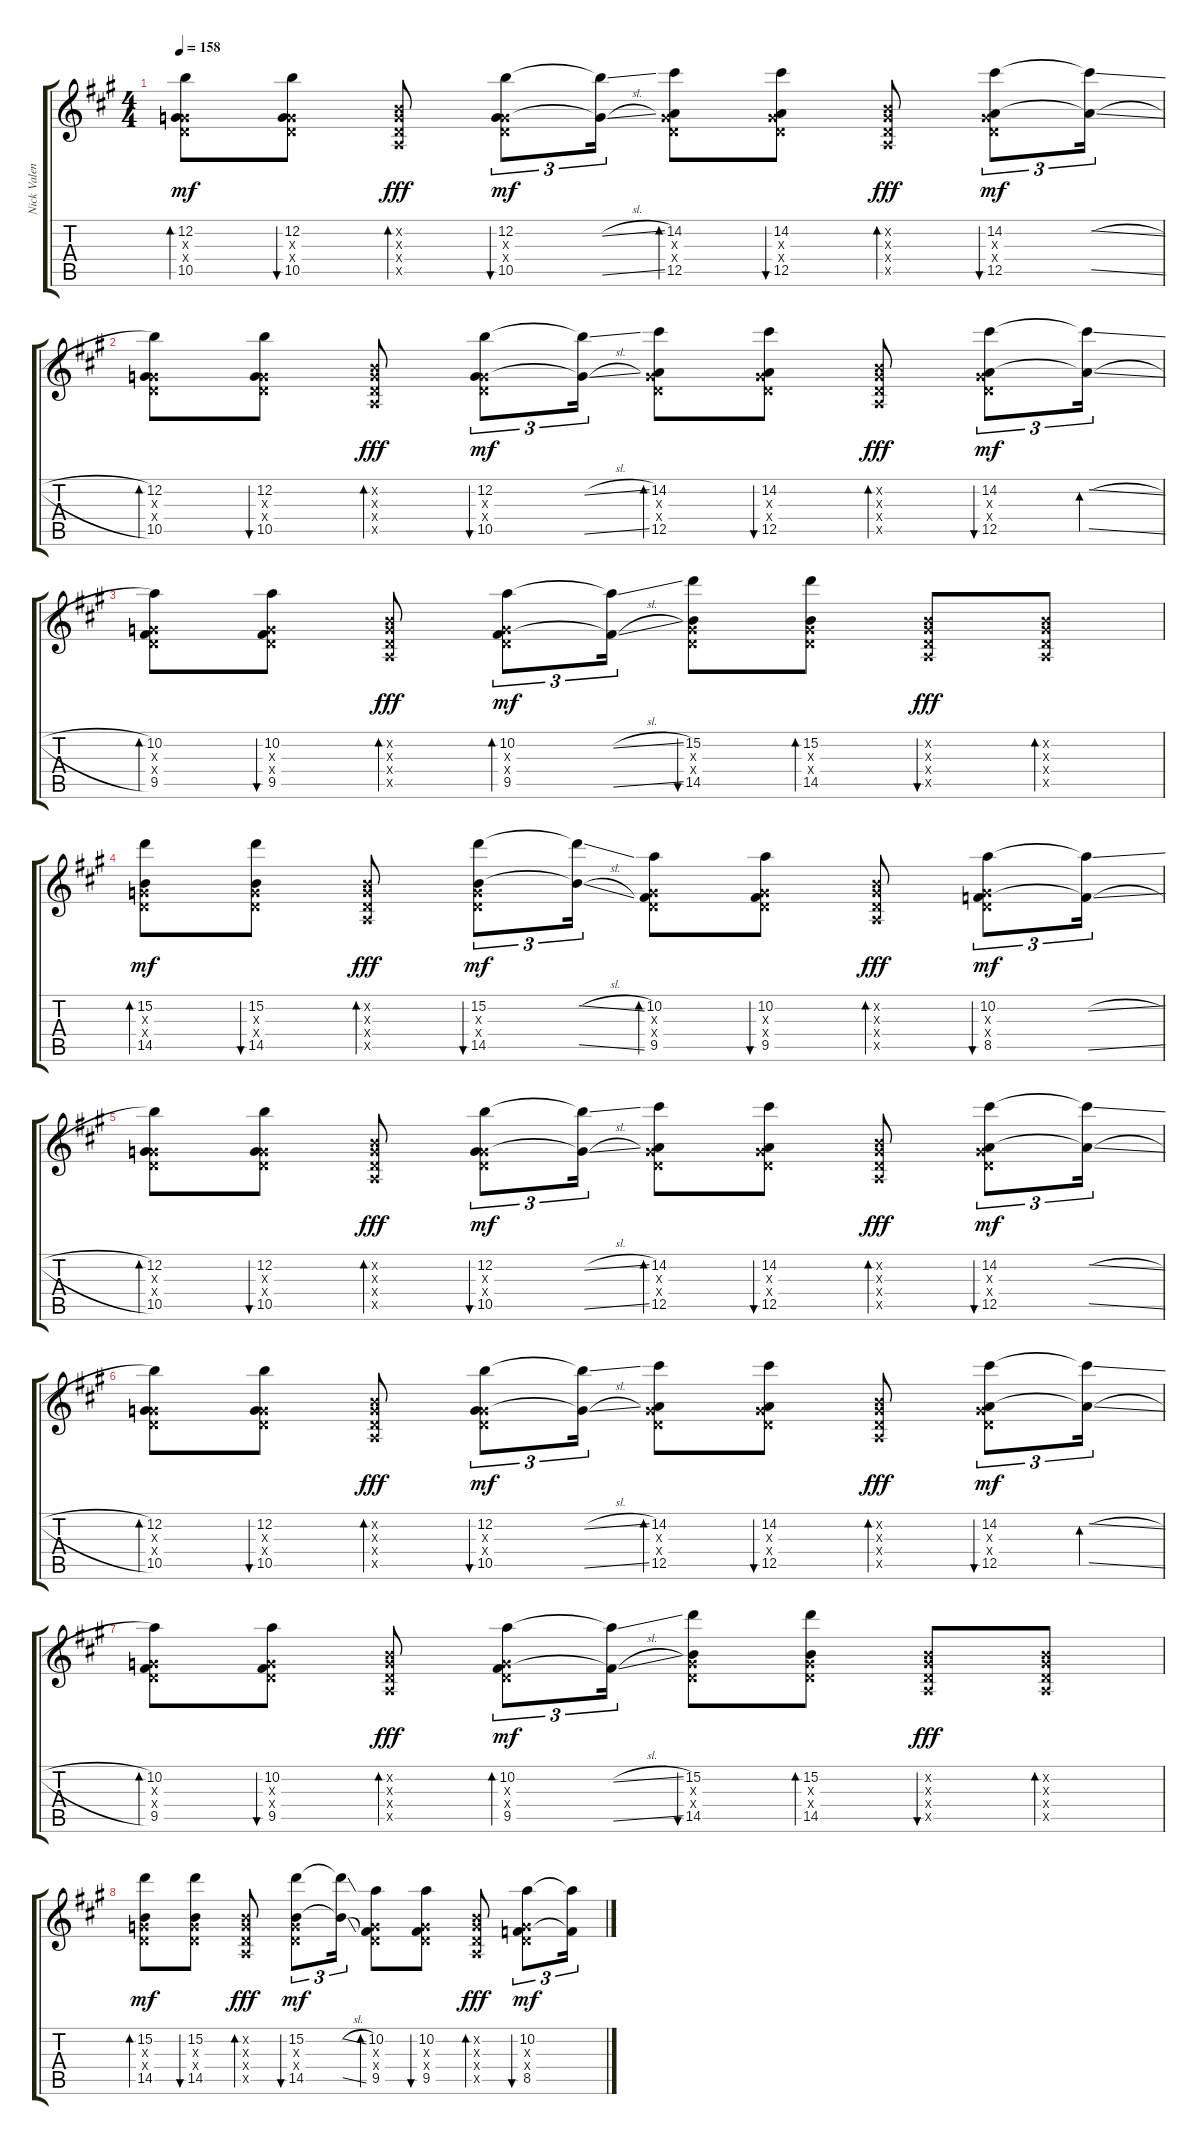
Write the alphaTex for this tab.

\track ("Nick Valensi" "Nick Valen") {instrument distortionguitar}
\staff {score tabs}
\tuning (E4 B3 G3 D3 A2 E2) {hide}
\ts (4 4)
\tempo 158
\clef g2
\ks a
(12.2 0.3{x} 0.4{x} 10.5).8{bd 60 dy mf} (12.2 0.3{x} 0.4{x} 10.5).8{bu 60} (0.2{x} 0.3{x} 0.4{x} 0.5{x}).8{bd 60 dy fff} (12.2 0.3{x} 0.4{x} 10.5).8{tu (3 2) bu 60 dy mf} (12.2{sl t} 10.5{sl t}).16{tu (3 2)} (14.2 0.3{x} 0.4{x} 12.5).8{bd 60} (14.2 0.3{x} 0.4{x} 12.5).8{bu 60} (0.2{x} 0.3{x} 0.4{x} 0.5{x}).8{bd 60 dy fff} (14.2 0.3{x} 0.4{x} 12.5).8{tu (3 2) bu 60 dy mf} (14.2{sl t} 12.5{sl t}).16{tu (3 2)} |
(12.2 0.3{x} 0.4{x} 10.5).8{bd 60} (12.2 0.3{x} 0.4{x} 10.5).8{bu 60} (0.2{x} 0.3{x} 0.4{x} 0.5{x}).8{bd 60 dy fff} (12.2 0.3{x} 0.4{x} 10.5).8{tu (3 2) bu 60 dy mf} (12.2{sl t} 10.5{sl t}).16{tu (3 2)} (14.2 0.3{x} 0.4{x} 12.5).8{bd 60} (14.2 0.3{x} 0.4{x} 12.5).8{bu 60} (0.2{x} 0.3{x} 0.4{x} 0.5{x}).8{bd 60 dy fff} (14.2 0.3{x} 0.4{x} 12.5).8{tu (3 2) bu 60 dy mf} (14.2{sl t} 12.5{sl t}).16{tu (3 2) bd 60} |
(10.2 0.3{x} 0.4{x} 9.5).8{bd 60} (10.2 0.3{x} 0.4{x} 9.5).8{bu 60} (0.2{x} 0.3{x} 0.4{x} 0.5{x}).8{bd 60 dy fff} (10.2 0.3{x} 0.4{x} 9.5).8{tu (3 2) bd 60 dy mf} (10.2{sl t} 9.5{sl t}).16{tu (3 2)} (15.2 0.3{x} 0.4{x} 14.5).8{bu 60} (15.2 0.3{x} 0.4{x} 14.5).8{bd 60} (0.2{x} 0.3{x} 0.4{x} 0.5{x}).8{bu 60 dy fff} (0.2{x} 0.3{x} 0.4{x} 0.5{x}).8{bd 60} |
(15.2 0.3{x} 0.4{x} 14.5).8{bd 60 dy mf} (15.2 0.3{x} 0.4{x} 14.5).8{bu 60} (0.2{x} 0.3{x} 0.4{x} 0.5{x}).8{bd 60 dy fff} (15.2 0.3{x} 0.4{x} 14.5).8{tu (3 2) bu 60 dy mf} (15.2{sl t} 14.5{sl t}).16{tu (3 2)} (10.2 0.3{x} 0.4{x} 9.5).8{bd 60} (10.2 0.3{x} 0.4{x} 9.5).8{bu 60} (0.2{x} 0.3{x} 0.4{x} 0.5{x}).8{bd 60 dy fff} (10.2 0.3{x} 0.4{x} 8.5).8{tu (3 2) bu 60 dy mf} (10.2{sl t} 8.5{sl t}).16{tu (3 2)} |
(12.2 0.3{x} 0.4{x} 10.5).8{bd 60} (12.2 0.3{x} 0.4{x} 10.5).8{bu 60} (0.2{x} 0.3{x} 0.4{x} 0.5{x}).8{bd 60 dy fff} (12.2 0.3{x} 0.4{x} 10.5).8{tu (3 2) bu 60 dy mf} (12.2{sl t} 10.5{sl t}).16{tu (3 2)} (14.2 0.3{x} 0.4{x} 12.5).8{bd 60} (14.2 0.3{x} 0.4{x} 12.5).8{bu 60} (0.2{x} 0.3{x} 0.4{x} 0.5{x}).8{bd 60 dy fff} (14.2 0.3{x} 0.4{x} 12.5).8{tu (3 2) bu 60 dy mf} (14.2{sl t} 12.5{sl t}).16{tu (3 2)} |
(12.2 0.3{x} 0.4{x} 10.5).8{bd 60} (12.2 0.3{x} 0.4{x} 10.5).8{bu 60} (0.2{x} 0.3{x} 0.4{x} 0.5{x}).8{bd 60 dy fff} (12.2 0.3{x} 0.4{x} 10.5).8{tu (3 2) bu 60 dy mf} (12.2{sl t} 10.5{sl t}).16{tu (3 2)} (14.2 0.3{x} 0.4{x} 12.5).8{bd 60} (14.2 0.3{x} 0.4{x} 12.5).8{bu 60} (0.2{x} 0.3{x} 0.4{x} 0.5{x}).8{bd 60 dy fff} (14.2 0.3{x} 0.4{x} 12.5).8{tu (3 2) bu 60 dy mf} (14.2{sl t} 12.5{sl t}).16{tu (3 2) bd 60} |
(10.2 0.3{x} 0.4{x} 9.5).8{bd 60} (10.2 0.3{x} 0.4{x} 9.5).8{bu 60} (0.2{x} 0.3{x} 0.4{x} 0.5{x}).8{bd 60 dy fff} (10.2 0.3{x} 0.4{x} 9.5).8{tu (3 2) bd 60 dy mf} (10.2{sl t} 9.5{sl t}).16{tu (3 2)} (15.2 0.3{x} 0.4{x} 14.5).8{bu 60} (15.2 0.3{x} 0.4{x} 14.5).8{bd 60} (0.2{x} 0.3{x} 0.4{x} 0.5{x}).8{bu 60 dy fff} (0.2{x} 0.3{x} 0.4{x} 0.5{x}).8{bd 60} |
(15.2 0.3{x} 0.4{x} 14.5).8{bd 60 dy mf} (15.2 0.3{x} 0.4{x} 14.5).8{bu 60} (0.2{x} 0.3{x} 0.4{x} 0.5{x}).8{bd 60 dy fff} (15.2 0.3{x} 0.4{x} 14.5).8{tu (3 2) bu 60 dy mf} (15.2{sl t} 14.5{sl t}).16{tu (3 2)} (10.2 0.3{x} 0.4{x} 9.5).8{bd 60} (10.2 0.3{x} 0.4{x} 9.5).8{bu 60} (0.2{x} 0.3{x} 0.4{x} 0.5{x}).8{bd 60 dy fff} (10.2 0.3{x} 0.4{x} 8.5).8{tu (3 2) bu 60 dy mf} (10.2{sl t} 8.5{sl t}).16{tu (3 2)}
